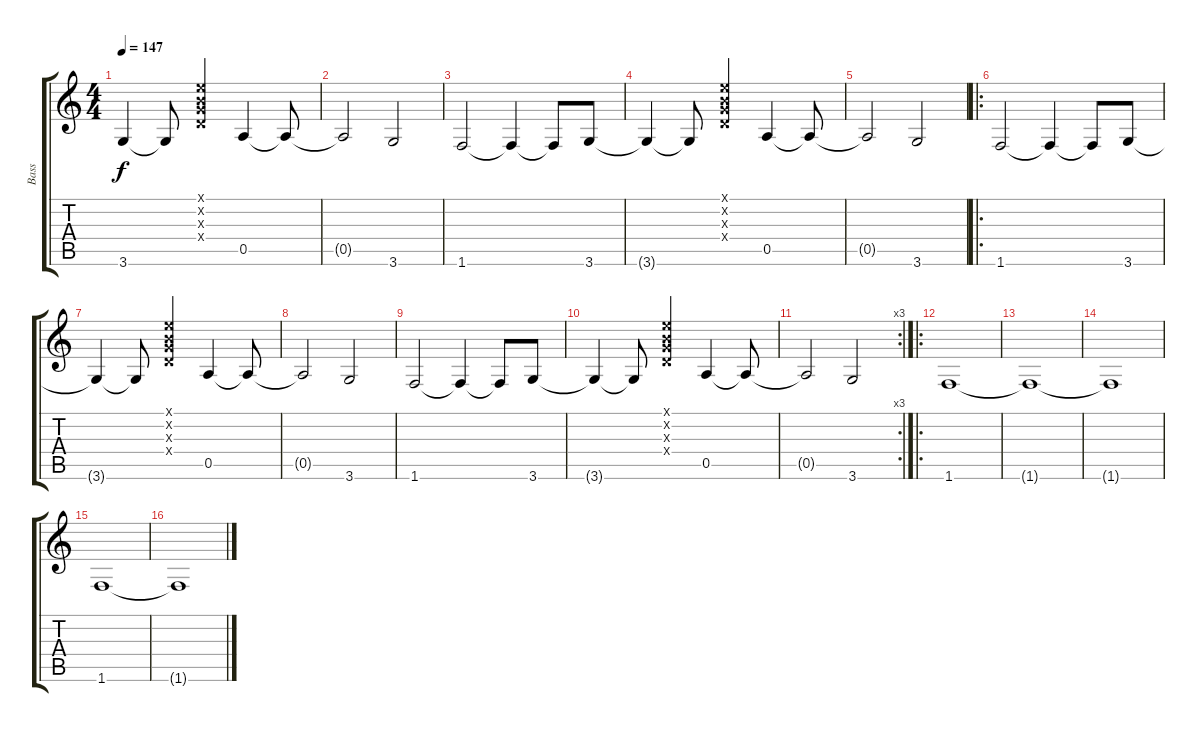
\track ("Bass" "Bass") {instrument electricguitarjazz}
\staff {score tabs}
\tuning (E4 B3 G3 D3 A2 E2) {hide}
\ts (4 4)
\tempo 147
\clef g2
\ks c
3.6{t}.4{dy f} 3.6{t}.8 (0.1{x} 0.2{x} 0.3{x} 0.4{x}).4 0.5.4 0.5{t}.8 |
0.5{t}.2 3.6.2 |
1.6.2 1.6{t}.4 1.6{t}.8 3.6.8 |
3.6{t}.4 3.6{t}.8 (0.1{x} 0.2{x} 0.3{x} 0.4{x}).4 0.5.4 0.5{t}.8 |
0.5{t}.2 3.6.2 |
\ro
1.6.2 1.6{t}.4 1.6{t}.8 3.6.8 |
3.6{t}.4 3.6{t}.8 (0.1{x} 0.2{x} 0.3{x} 0.4{x}).4 0.5.4 0.5{t}.8 |
0.5{t}.2 3.6.2 |
1.6.2 1.6{t}.4 1.6{t}.8 3.6.8 |
3.6{t}.4 3.6{t}.8 (0.1{x} 0.2{x} 0.3{x} 0.4{x}).4 0.5.4 0.5{t}.8 |
\rc 3
0.5{t}.2 3.6.2 |
\ro
1.6.1 |
1.6{t}.1 |
1.6{t}.1 |
1.6.1 |
1.6{t}.1
